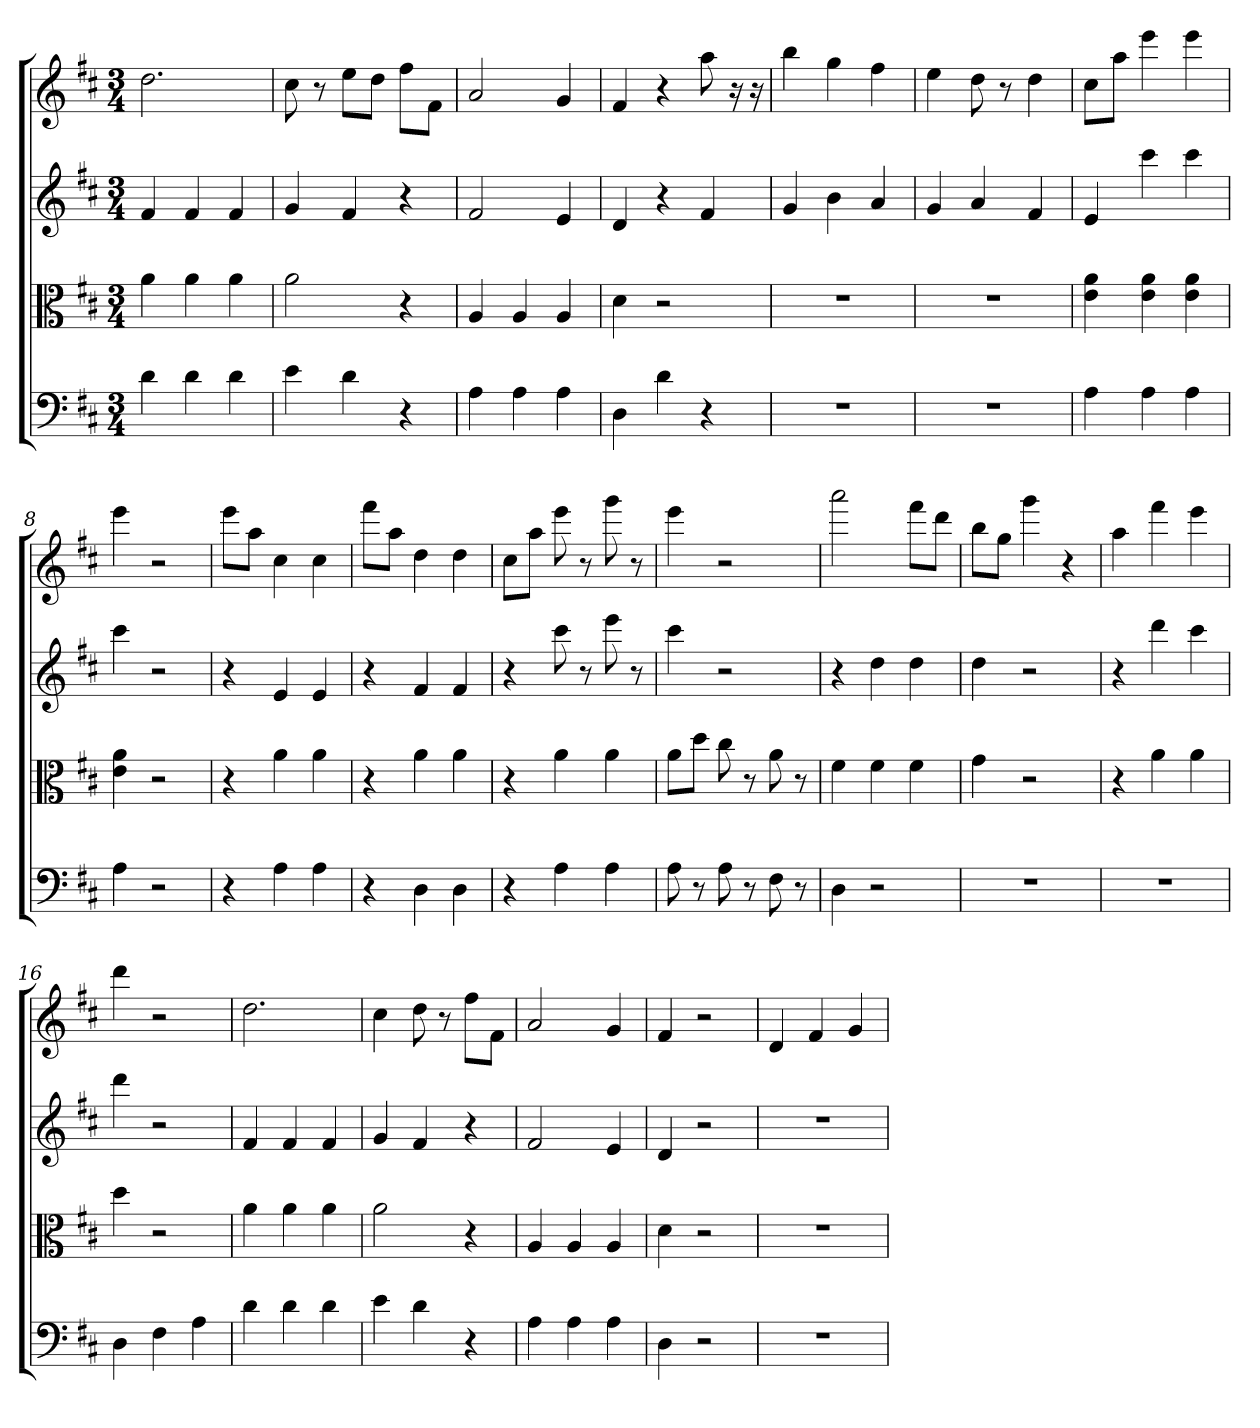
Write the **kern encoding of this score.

**kern	**kern	**kern	**kern
*part4	*part3	*part2	*part1
*staff4	*staff3	*staff2	*staff1
*clefF4	*clefC3	*clefG2	*clefG2
*k[f#c#]	*k[f#c#]	*k[f#c#]	*k[f#c#]
*D:	*D:	*D:	*D:
*M3/4	*M3/4	*M3/4	*M3/4
=	=	=	=
4d	4a	4f#	2.dd
4d	4a	4f#	.
4d	4a	4f#	.
=2	=2	=2	=2
4e	2a	4g	8cc#
.	.	.	8r
4d	.	4f#	8ee\L
.	.	.	8dd\J
4r	4r	4r	8ff#\L
.	.	.	8f#\J
=3	=3	=3	=3
4A	4A	2f#	2a
4A	4A	.	.
4A	4A	4e	4g
=4	=4	=4	=4
4D	4d	4d	4f#
4d	2r	4r	4r
4r	.	4f#	8aa
.	.	.	16r
.	.	.	16r
=5	=5	=5	=5
2.r	2.r	4g	4bb
.	.	4b	4gg
.	.	4a	4ff#
=6	=6	=6	=6
2.r	2.r	4g	4ee
.	.	4a	8dd
.	.	.	8r
.	.	4f#	4dd
=7	=7	=7	=7
4A	4e 4a	4e	8cc#\L
.	.	.	8aa\J
4A	4e 4a	4ccc#	4eee
4A	4e 4a	4ccc#	4eee
=8	=8	=8	=8
4A	4e 4a	4ccc#	4eee
2r	2r	2r	2r
=9	=9	=9	=9
4r	4r	4r	8eee\L
.	.	.	8aa\J
4A	4a	4e	4cc#
4A	4a	4e	4cc#
=10	=10	=10	=10
4r	4r	4r	8fff#\L
.	.	.	8aa\J
4D	4a	4f#	4dd
4D	4a	4f#	4dd
=11	=11	=11	=11
4r	4r	4r	8cc#\L
.	.	.	8aa\J
4A	4a	8ccc#	8eee
.	.	8r	8r
4A	4a	8eee	8ggg
.	.	8r	8r
=12	=12	=12	=12
8A	8a\L	4ccc#	4eee
8r	8dd\J	.	.
8A	8cc#	2r	2r
8r	8r	.	.
8F#	8a	.	.
8r	8r	.	.
=13	=13	=13	=13
4D	4f#	4r	2aaa
2r	4f#	4dd	.
.	4f#	4dd	8fff#\L
.	.	.	8ddd\J
=14	=14	=14	=14
2.r	4g	4dd	8bb\L
.	.	.	8gg\J
.	2r	2r	4ggg
.	.	.	4r
=15	=15	=15	=15
2.r	4r	4r	4aa
.	4a	4ddd	4fff#
.	4a	4ccc#	4eee
=16	=16	=16	=16
4D	4dd	4ddd	4ddd
4F#	2r	2r	2r
4A	.	.	.
=17	=17	=17	=17
4d	4a	4f#	2.dd
4d	4a	4f#	.
4d	4a	4f#	.
=18	=18	=18	=18
4e	2a	4g	4cc#
4d	.	4f#	8dd
.	.	.	8r
4r	4r	4r	8ff#\L
.	.	.	8f#\J
=19	=19	=19	=19
4A	4A	2f#	2a
4A	4A	.	.
4A	4A	4e	4g
=20	=20	=20	=20
4D	4d	4d	4f#
2r	2r	2r	2r
=21	=21	=21	=21
2.r	2.r	2.r	4d
.	.	.	4f#
.	.	.	4g
=	=	=	=
*-	*-	*-	*-
